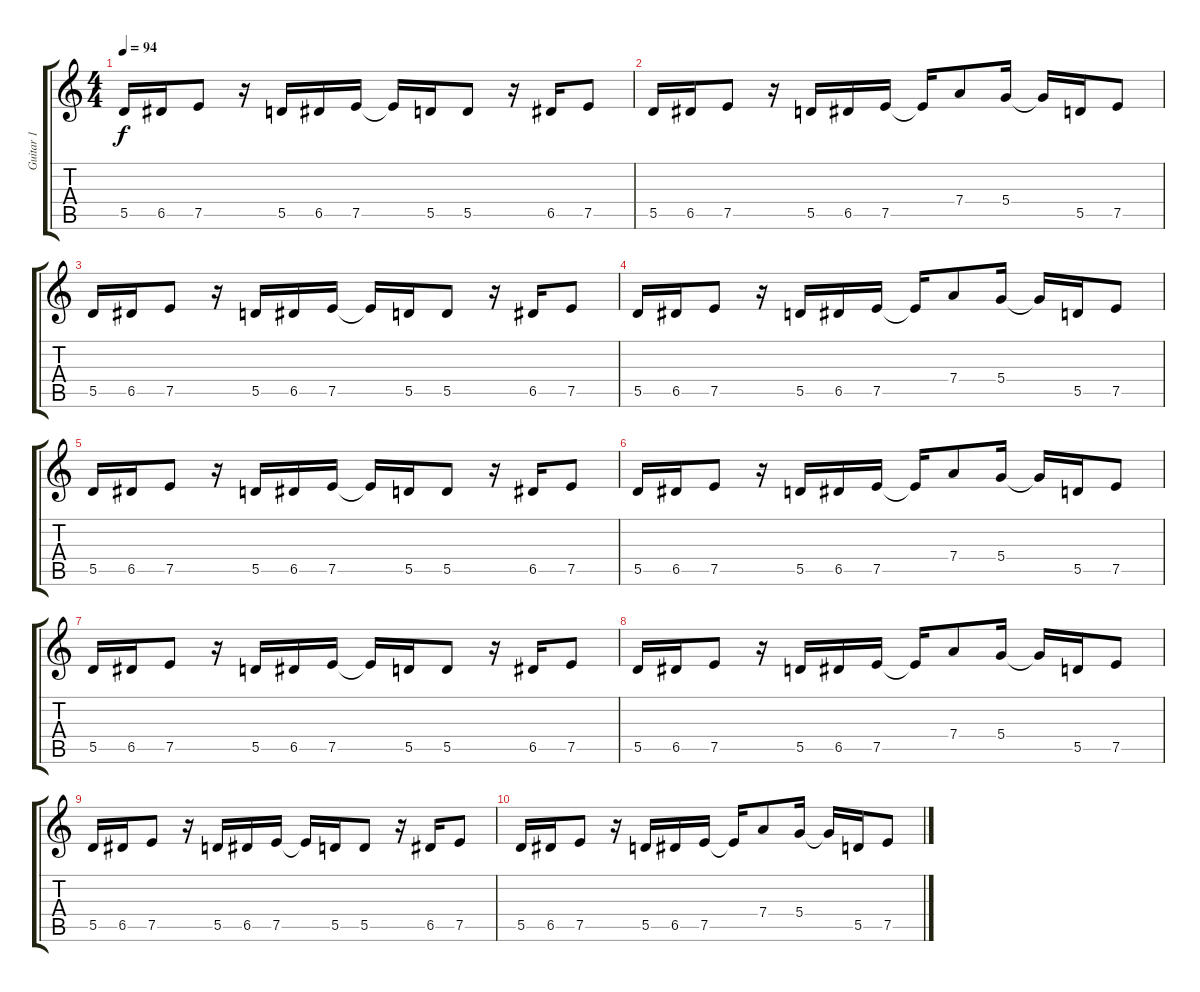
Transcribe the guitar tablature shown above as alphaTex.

\track ("Guitar 1" "Guitar 1") {instrument overdrivenguitar}
\staff {score tabs}
\tuning (E4 B3 G3 D3 A2 E2) {hide}
\ts (4 4)
\tempo 94
\clef g2
\ks c
5.5.16{dy f} 6.5.16 7.5.8 r.16 5.5.16 6.5.16 7.5.16 7.5{t}.16 5.5.16 5.5.8 r.16 6.5.16 7.5.8 |
5.5.16 6.5.16 7.5.8 r.16 5.5.16 6.5.16 7.5.16 7.5{t}.16 7.4.8 5.4.16 5.4{t}.16 5.5.16 7.5.8 |
5.5.16 6.5.16 7.5.8 r.16 5.5.16 6.5.16 7.5.16 7.5{t}.16 5.5.16 5.5.8 r.16 6.5.16 7.5.8 |
5.5.16 6.5.16 7.5.8 r.16 5.5.16 6.5.16 7.5.16 7.5{t}.16 7.4.8 5.4.16 5.4{t}.16 5.5.16 7.5.8 |
5.5.16 6.5.16 7.5.8 r.16 5.5.16 6.5.16 7.5.16 7.5{t}.16 5.5.16 5.5.8 r.16 6.5.16 7.5.8 |
5.5.16 6.5.16 7.5.8 r.16 5.5.16 6.5.16 7.5.16 7.5{t}.16 7.4.8 5.4.16 5.4{t}.16 5.5.16 7.5.8 |
5.5.16 6.5.16 7.5.8 r.16 5.5.16 6.5.16 7.5.16 7.5{t}.16 5.5.16 5.5.8 r.16 6.5.16 7.5.8 |
5.5.16 6.5.16 7.5.8 r.16 5.5.16 6.5.16 7.5.16 7.5{t}.16 7.4.8 5.4.16 5.4{t}.16 5.5.16 7.5.8 |
5.5.16 6.5.16 7.5.8 r.16 5.5.16 6.5.16 7.5.16 7.5{t}.16 5.5.16 5.5.8 r.16 6.5.16 7.5.8 |
5.5.16 6.5.16 7.5.8 r.16 5.5.16 6.5.16 7.5.16 7.5{t}.16 7.4.8 5.4.16 5.4{t}.16 5.5.16 7.5.8
